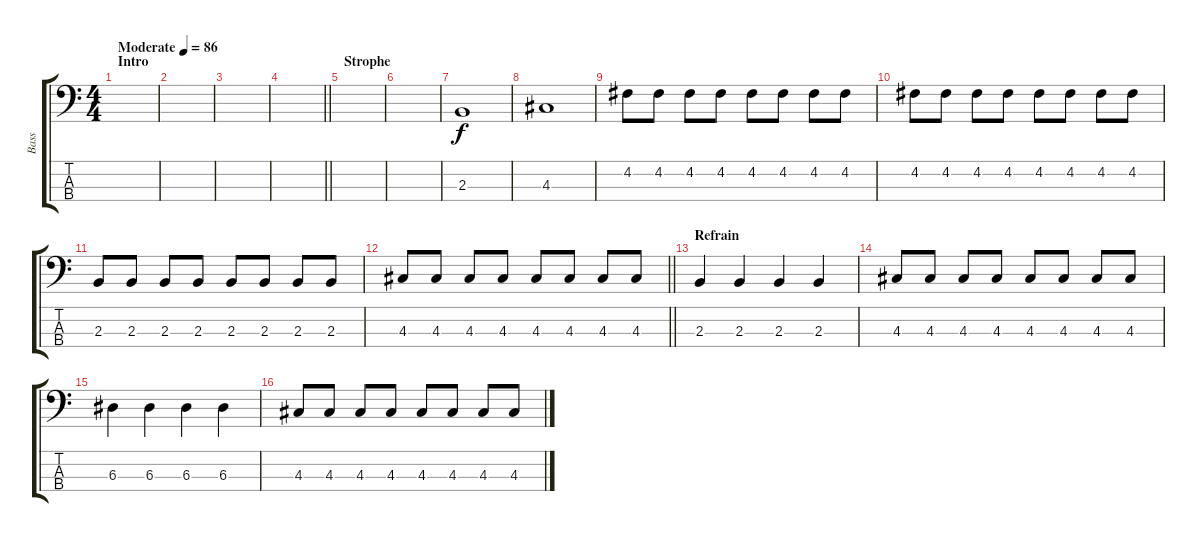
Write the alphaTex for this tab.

\track ("Bass" "Bass") {instrument electricbassfinger}
\staff {score tabs}
\tuning (G2 D2 A1 E1) {hide}
\ts (4 4)
\section ("" "Intro")
\tempo (86 "Moderate")
\clef f4
\ks c
|
|
|
\barLineRight lightlight
|
\section ("" "Strophe")
|
|
2.3.1 |
4.3.1 |
4.2.8 4.2.8 4.2.8 4.2.8 4.2.8 4.2.8 4.2.8 4.2.8 |
4.2.8 4.2.8 4.2.8 4.2.8 4.2.8 4.2.8 4.2.8 4.2.8 |
2.3.8 2.3.8 2.3.8 2.3.8 2.3.8 2.3.8 2.3.8 2.3.8 |
\barLineRight lightlight
4.3.8 4.3.8 4.3.8 4.3.8 4.3.8 4.3.8 4.3.8 4.3.8 |
\section ("" "Refrain")
2.3.4 2.3.4 2.3.4 2.3.4 |
4.3.8 4.3.8 4.3.8 4.3.8 4.3.8 4.3.8 4.3.8 4.3.8 |
6.3.4 6.3.4 6.3.4 6.3.4 |
4.3.8 4.3.8 4.3.8 4.3.8 4.3.8 4.3.8 4.3.8 4.3.8
